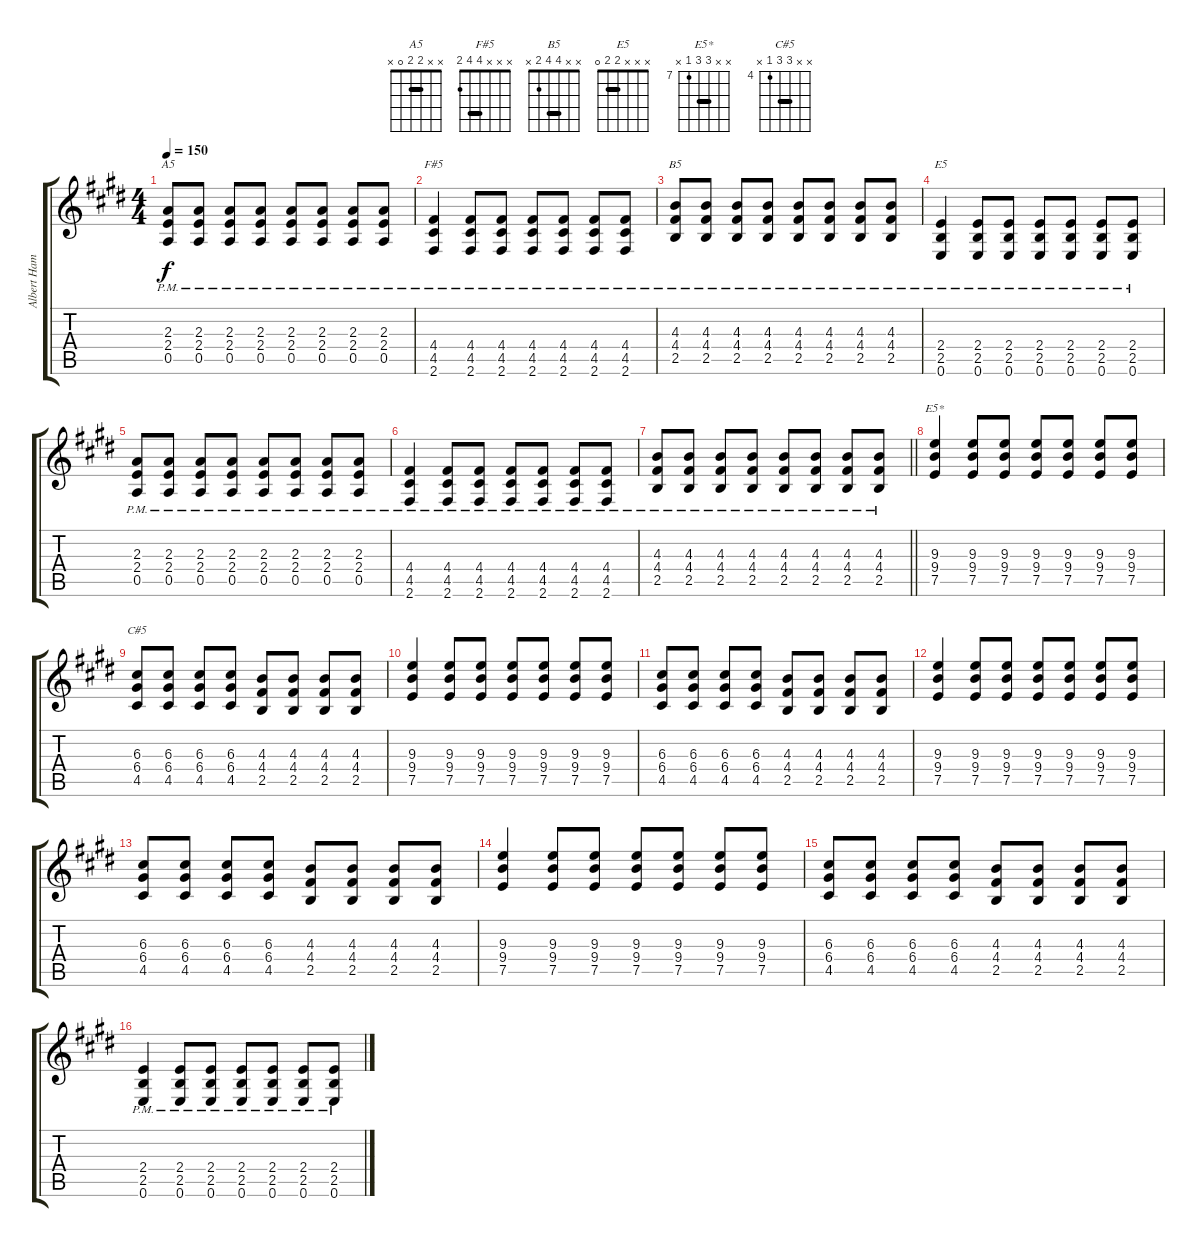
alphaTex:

\track ("Albert Hammond Jr. - Rhythm Guitar" "Albert Ham") {instrument overdrivenguitar}
\staff {score tabs}
\tuning (E4 B3 G3 D3 A2 E2) {hide}
\chord ("A5" x x 2 2 0 x) {barre 2}
\chord ("F#5" x x x 4 4 2) {barre 4}
\chord ("B5" x x 4 4 2 x) {barre 4}
\chord ("E5" x x x 2 2 0) {barre 2}
\chord ("E5*" x x 9 9 7 x) {firstfret 7 barre 9}
\chord ("C#5" x x 6 6 4 x) {firstfret 4 barre 6}
\ts (4 4)
\tempo 150
\clef g2
\ks e
(2.3{pm} 2.4{pm} 0.5{pm}).8{ch "A5" dy f} (2.3{pm} 2.4{pm} 0.5{pm}).8 (2.3{pm} 2.4{pm} 0.5{pm}).8 (2.3{pm} 2.4{pm} 0.5{pm}).8 (2.3{pm} 2.4{pm} 0.5{pm}).8 (2.3{pm} 2.4{pm} 0.5{pm}).8 (2.3{pm} 2.4{pm} 0.5{pm}).8 (2.3{pm} 2.4{pm} 0.5{pm}).8 |
(4.4{pm} 4.5{pm} 2.6{pm}).4{ch "F#5"} (4.4{pm} 4.5{pm} 2.6{pm}).8 (4.4{pm} 4.5{pm} 2.6{pm}).8 (4.4{pm} 4.5{pm} 2.6{pm}).8 (4.4{pm} 4.5{pm} 2.6{pm}).8 (4.4{pm} 4.5{pm} 2.6{pm}).8 (4.4{pm} 4.5{pm} 2.6{pm}).8 |
(4.3{pm} 4.4{pm} 2.5{pm}).8{ch "B5"} (4.3{pm} 4.4{pm} 2.5{pm}).8 (4.3{pm} 4.4{pm} 2.5{pm}).8 (4.3{pm} 4.4{pm} 2.5{pm}).8 (4.3{pm} 4.4{pm} 2.5{pm}).8 (4.3{pm} 4.4{pm} 2.5{pm}).8 (4.3{pm} 4.4{pm} 2.5{pm}).8 (4.3{pm} 4.4{pm} 2.5{pm}).8 |
(2.4{pm} 2.5{pm} 0.6{pm}).4{ch "E5"} (2.4{pm} 2.5{pm} 0.6{pm}).8 (2.4{pm} 2.5{pm} 0.6{pm}).8 (2.4{pm} 2.5{pm} 0.6{pm}).8 (2.4{pm} 2.5{pm} 0.6{pm}).8 (2.4{pm} 2.5{pm} 0.6{pm}).8 (2.4{pm} 2.5{pm} 0.6{pm}).8 |
(2.3{pm} 2.4{pm} 0.5{pm}).8 (2.3{pm} 2.4{pm} 0.5{pm}).8 (2.3{pm} 2.4{pm} 0.5{pm}).8 (2.3{pm} 2.4{pm} 0.5{pm}).8 (2.3{pm} 2.4{pm} 0.5{pm}).8 (2.3{pm} 2.4{pm} 0.5{pm}).8 (2.3{pm} 2.4{pm} 0.5{pm}).8 (2.3{pm} 2.4{pm} 0.5{pm}).8 |
(4.4{pm} 4.5{pm} 2.6{pm}).4 (4.4{pm} 4.5{pm} 2.6{pm}).8 (4.4{pm} 4.5{pm} 2.6{pm}).8 (4.4{pm} 4.5{pm} 2.6{pm}).8 (4.4{pm} 4.5{pm} 2.6{pm}).8 (4.4{pm} 4.5{pm} 2.6{pm}).8 (4.4{pm} 4.5{pm} 2.6{pm}).8 |
\barLineRight lightlight
(4.3{pm} 4.4{pm} 2.5{pm}).8 (4.3{pm} 4.4{pm} 2.5{pm}).8 (4.3{pm} 4.4{pm} 2.5{pm}).8 (4.3{pm} 4.4{pm} 2.5{pm}).8 (4.3{pm} 4.4{pm} 2.5{pm}).8 (4.3{pm} 4.4{pm} 2.5{pm}).8 (4.3{pm} 4.4{pm} 2.5{pm}).8 (4.3{pm} 4.4{pm} 2.5{pm}).8 |
(9.3 9.4 7.5).4{ch "E5*"} (9.3 9.4 7.5).8 (9.3 9.4 7.5).8 (9.3 9.4 7.5).8 (9.3 9.4 7.5).8 (9.3 9.4 7.5).8 (9.3 9.4 7.5).8 |
(6.3 6.4 4.5).8{ch "C#5"} (6.3 6.4 4.5).8 (6.3 6.4 4.5).8 (6.3 6.4 4.5).8 (4.3 4.4 2.5).8 (4.3 4.4 2.5).8 (4.3 4.4 2.5).8 (4.3 4.4 2.5).8 |
(9.3 9.4 7.5).4 (9.3 9.4 7.5).8 (9.3 9.4 7.5).8 (9.3 9.4 7.5).8 (9.3 9.4 7.5).8 (9.3 9.4 7.5).8 (9.3 9.4 7.5).8 |
(6.3 6.4 4.5).8 (6.3 6.4 4.5).8 (6.3 6.4 4.5).8 (6.3 6.4 4.5).8 (4.3 4.4 2.5).8 (4.3 4.4 2.5).8 (4.3 4.4 2.5).8 (4.3 4.4 2.5).8 |
(9.3 9.4 7.5).4 (9.3 9.4 7.5).8 (9.3 9.4 7.5).8 (9.3 9.4 7.5).8 (9.3 9.4 7.5).8 (9.3 9.4 7.5).8 (9.3 9.4 7.5).8 |
(6.3 6.4 4.5).8 (6.3 6.4 4.5).8 (6.3 6.4 4.5).8 (6.3 6.4 4.5).8 (4.3 4.4 2.5).8 (4.3 4.4 2.5).8 (4.3 4.4 2.5).8 (4.3 4.4 2.5).8 |
(9.3 9.4 7.5).4 (9.3 9.4 7.5).8 (9.3 9.4 7.5).8 (9.3 9.4 7.5).8 (9.3 9.4 7.5).8 (9.3 9.4 7.5).8 (9.3 9.4 7.5).8 |
(6.3 6.4 4.5).8 (6.3 6.4 4.5).8 (6.3 6.4 4.5).8 (6.3 6.4 4.5).8 (4.3 4.4 2.5).8 (4.3 4.4 2.5).8 (4.3 4.4 2.5).8 (4.3 4.4 2.5).8 |
(2.4{pm} 2.5{pm} 0.6{pm}).4 (2.4{pm} 2.5{pm} 0.6{pm}).8 (2.4{pm} 2.5{pm} 0.6{pm}).8 (2.4{pm} 2.5{pm} 0.6{pm}).8 (2.4{pm} 2.5{pm} 0.6{pm}).8 (2.4{pm} 2.5{pm} 0.6{pm}).8 (2.4{pm} 2.5{pm} 0.6{pm}).8
